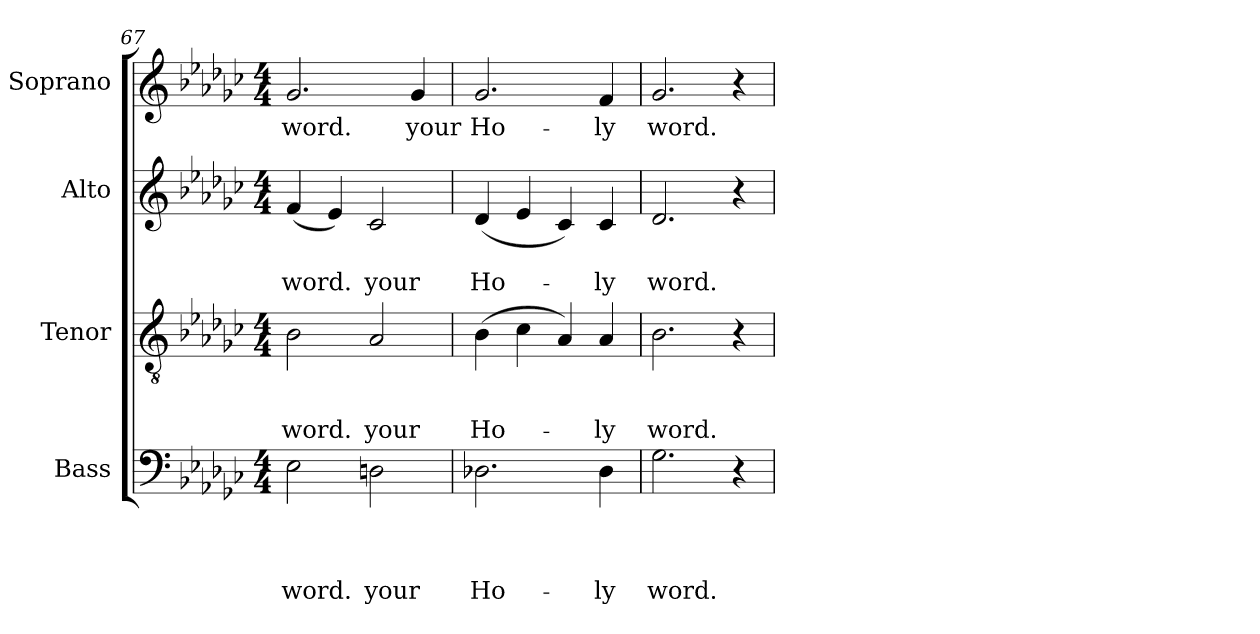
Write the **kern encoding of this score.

**kern	**text	**text	**text	**text	**kern	**text	**text	**text	**kern	**text	**text	**kern	**text
*part4	*part4	*part4	*part4	*part4	*part3	*part3	*part3	*part3	*part2	*part2	*part2	*part1	*part1
*staff4	*staff4	*staff4	*staff4	*staff4	*staff3	*staff3	*staff3	*staff3	*staff2	*staff2	*staff2	*staff1	*staff1
*I"Bass	*	*	*	*	*I"Tenor	*	*	*	*I"Alto	*	*	*I"Soprano	*
*clefF4	*	*	*	*	*clefGv2	*	*	*	*clefG2	*	*	*clefG2	*
*k[b-e-a-d-g-c-]	*	*	*	*	*k[b-e-a-d-g-c-]	*	*	*	*k[b-e-a-d-g-c-]	*	*	*k[b-e-a-d-g-c-]	*
*G-:	*	*	*	*	*G-:	*	*	*	*G-:	*	*	*G-:	*
*M4/4	*	*	*	*	*M4/4	*	*	*	*M4/4	*	*	*M4/4	*
=67	=67	=67	=67	=67	=67	=67	=67	=67	=67	=67	=67	=67	=67
!	!	!	!	!LO:LY:b	!	!	!	!LO:LY:b	!	!	!LO:LY:b	!	!LO:LY:b
2E-\	.	.	.	word.	2B-\	.	.	word.	(<4f/	.	word.	2.g-/	word.
.	.	.	.	.	.	.	.	.	4e-/)	.	.	.	.
!	!	!	!	!LO:LY:b	!	!	!	!LO:LY:b	!	!	!LO:LY:b	!	!
2Dn\	.	.	.	your	2A-/	.	.	your	2c-/	.	your	.	.
!	!	!	!	!	!	!	!	!	!	!	!	!	!LO:LY:b
.	.	.	.	.	.	.	.	.	.	.	.	4g-/	your
=68	=68	=68	=68	=68	=68	=68	=68	=68	=68	=68	=68	=68	=68
!	!	!	!	!LO:LY:b	!	!	!	!LO:LY:b	!	!	!LO:LY:b	!	!LO:LY:b
2.D-X\	.	.	.	Ho-	(>4B-\	.	.	Ho-	(<4d-/	.	Ho-	2.g-/	Ho-
.	.	.	.	.	4c-\	.	.	.	4e-/	.	.	.	.
.	.	.	.	.	4A-/)	.	.	.	4c-/)	.	.	.	.
!	!	!	!	!LO:LY:b	!	!	!	!LO:LY:b	!	!	!LO:LY:b	!	!LO:LY:b
4D-\	.	.	.	-ly	4A-/	.	.	-ly	4c-/	.	-ly	4f/	-ly
=69	=69	=69	=69	=69	=69	=69	=69	=69	=69	=69	=69	=69	=69
!	!	!	!	!LO:LY:b	!	!	!	!LO:LY:b	!	!	!LO:LY:b	!	!LO:LY:b
2.G-\	.	.	.	word.	2.B-\	.	.	word.	2.d-/	.	word.	2.g-/	word.
4r	.	.	.	.	4r	.	.	.	4r	.	.	4r	.
=	=	=	=	=	=	=	=	=	=	=	=	=	=
*-	*-	*-	*-	*-	*-	*-	*-	*-	*-	*-	*-	*-	*-
